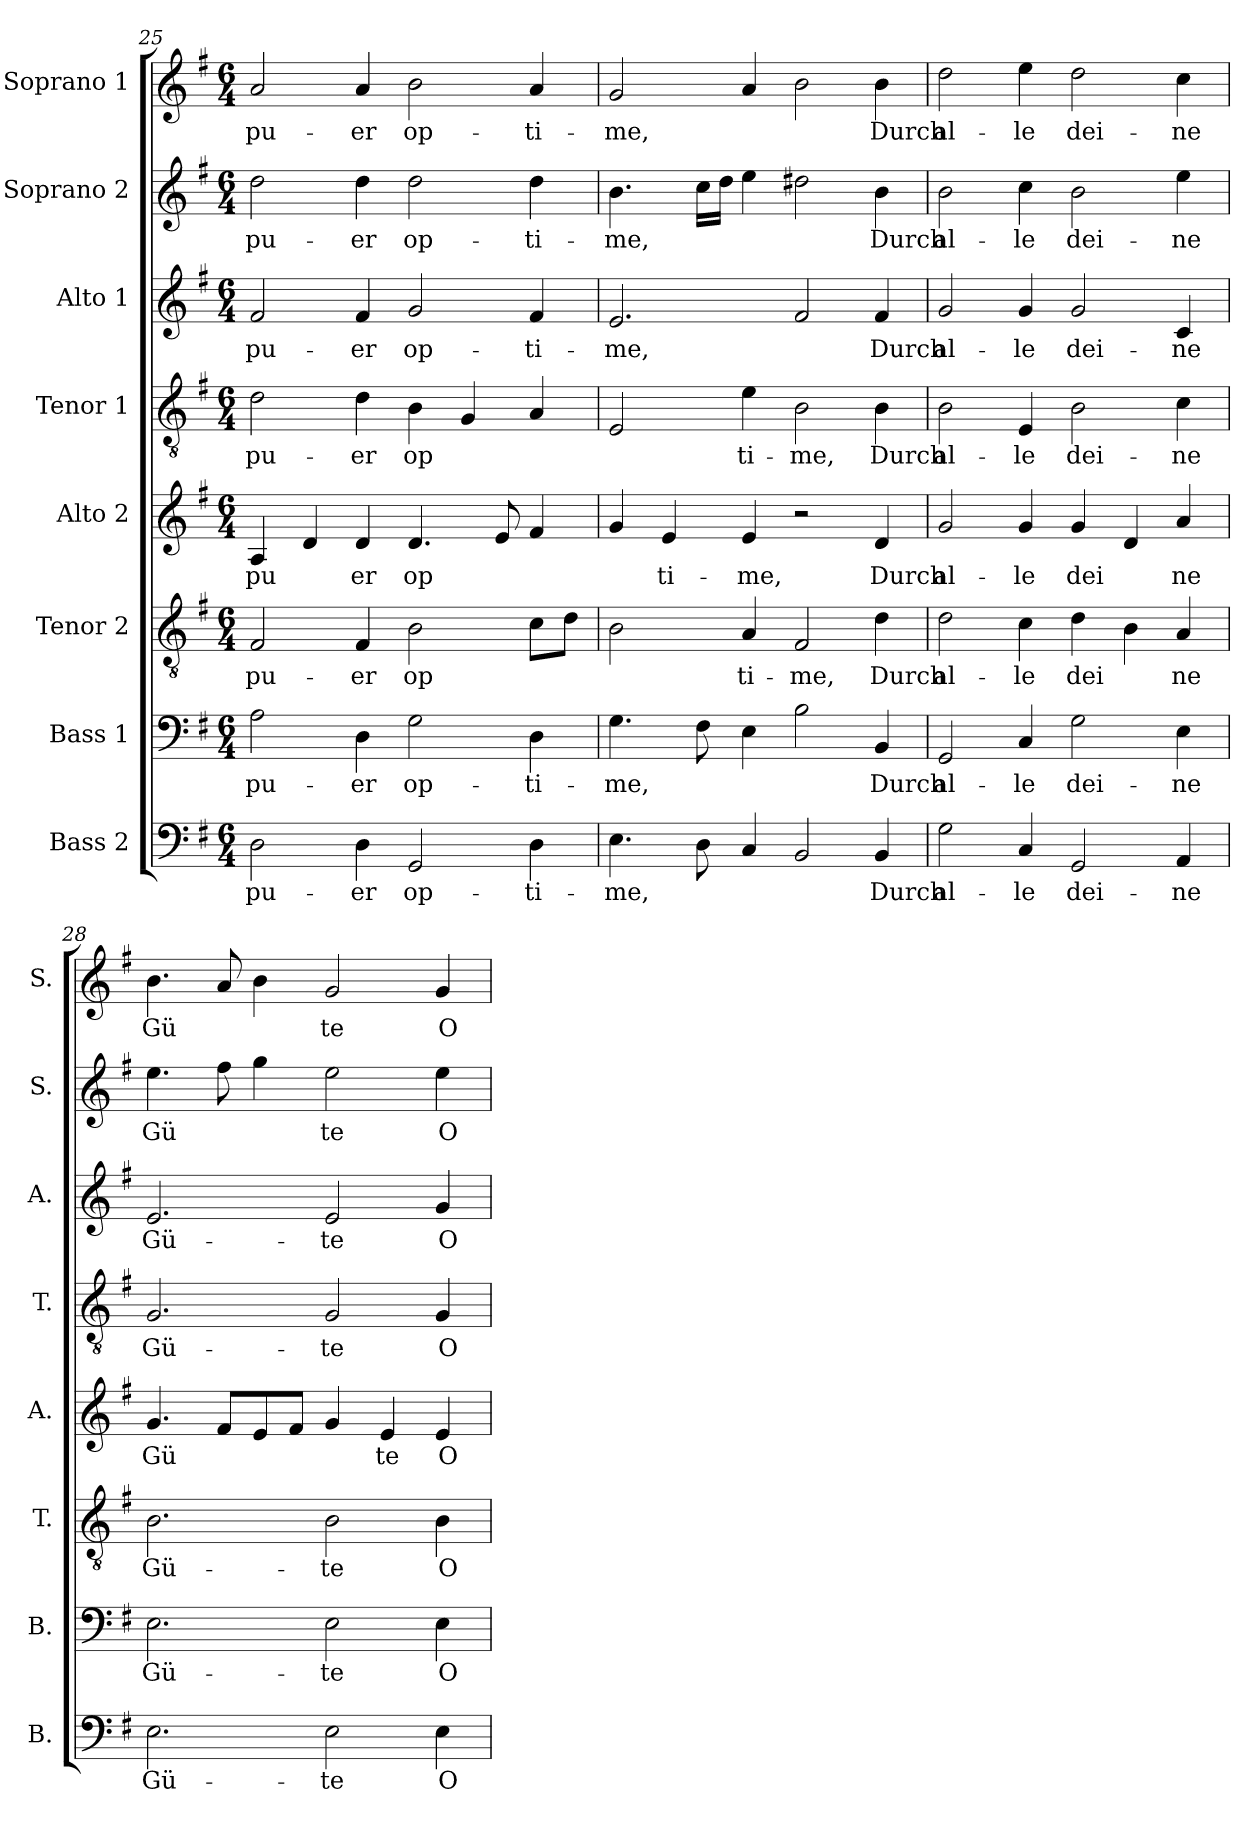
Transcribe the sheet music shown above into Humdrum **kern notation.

**kern	**text	**kern	**text	**kern	**text	**kern	**text	**kern	**text	**kern	**text	**kern	**text	**kern	**text
*part8	*part8	*part7	*part7	*part6	*part6	*part5	*part5	*part4	*part4	*part3	*part3	*part2	*part2	*part1	*part1
*staff8	*staff8	*staff7	*staff7	*staff6	*staff6	*staff5	*staff5	*staff4	*staff4	*staff3	*staff3	*staff2	*staff2	*staff1	*staff1
*I"Bass 2	*	*I"Bass 1	*	*I"Tenor 2	*	*I"Alto 2	*	*I"Tenor 1	*	*I"Alto 1	*	*I"Soprano 2	*	*I"Soprano 1	*
*I'B.	*	*I'B.	*	*I'T.	*	*I'A.	*	*I'T.	*	*I'A.	*	*I'S.	*	*I'S.	*
*clefF4	*	*clefF4	*	*clefGv2	*	*clefG2	*	*clefGv2	*	*clefG2	*	*clefG2	*	*clefG2	*
*k[f#]	*	*k[f#]	*	*k[f#]	*	*k[f#]	*	*k[f#]	*	*k[f#]	*	*k[f#]	*	*k[f#]	*
*G:	*	*G:	*	*G:	*	*G:	*	*G:	*	*G:	*	*G:	*	*G:	*
*M6/4	*	*M6/4	*	*M6/4	*	*M6/4	*	*M6/4	*	*M6/4	*	*M6/4	*	*M6/4	*
=25	=25	=25	=25	=25	=25	=25	=25	=25	=25	=25	=25	=25	=25	=25	=25
!	!LO:LY:b:cj	!	!LO:LY:b:cj	!	!LO:LY:b:cj	!	!LO:LY:b:cj	!	!LO:LY:b:cj	!	!LO:LY:b:cj	!	!LO:LY:b:cj	!	!LO:LY:b:cj
2D\	pu-	2A\	pu-	2F#/	pu-	4A/	-pu-	2d\	pu-	2f#/	pu-	2dd\	pu-	2a/	pu-
!	!	!	!	!	!	!	!LO:LY:b:cj	!	!	!	!	!	!	!	!
.	.	.	.	.	.	4d/	--	.	.	.	.	.	.	.	.
!	!LO:LY:b:cj	!	!LO:LY:b:cj	!	!LO:LY:b:cj	!	!LO:LY:b:cj	!	!LO:LY:b:cj	!	!LO:LY:b:cj	!	!LO:LY:b:cj	!	!LO:LY:b:cj
4D\	-er	4D\	-er	4F#/	-er	4d/	-er	4d\	-er	4f#/	-er	4dd\	-er	4a/	-er
!	!LO:LY:b:cj	!	!LO:LY:b:cj	!	!LO:LY:b:cj	!	!LO:LY:b:cj	!	!LO:LY:b:cj	!	!LO:LY:b:cj	!	!LO:LY:b:cj	!	!LO:LY:b:cj
2GG/	op-	2G\	op-	2B\	op-	4.d/	op-	4B\	op-	2g/	op-	2dd\	op-	2b\	op-
!	!	!	!	!	!	!	!	!	!LO:LY:b:cj	!	!	!	!	!	!
.	.	.	.	.	.	.	.	4G/	--	.	.	.	.	.	.
!	!	!	!	!	!	!	!LO:LY:b:cj	!	!	!	!	!	!	!	!
.	.	.	.	.	.	8e/	--	.	.	.	.	.	.	.	.
!	!LO:LY:b:cj	!	!LO:LY:b:cj	!	!LO:LY:b:cj	!	!LO:LY:b:cj	!	!LO:LY:b:cj	!	!LO:LY:b:cj	!	!LO:LY:b:cj	!	!LO:LY:b:cj
4D\	-ti-	4D\	-ti-	8c\L	--	4f#/	--	4A/	--	4f#/	-ti-	4dd\	-ti-	4a/	-ti-
!	!	!	!	!	!LO:LY:b:cj	!	!	!	!	!	!	!	!	!	!
.	.	.	.	8d\J	--	.	.	.	.	.	.	.	.	.	.
=26	=26	=26	=26	=26	=26	=26	=26	=26	=26	=26	=26	=26	=26	=26	=26
!	!LO:LY:b:cj	!	!LO:LY:b:cj	!	!LO:LY:b:cj	!	!LO:LY:b:cj	!	!LO:LY:b:cj	!	!LO:LY:b:cj	!	!LO:LY:b:cj	!	!LO:LY:b:cj
4.E\	-me,	4.G\	-me,	2B\	--	4g/	--	2E/	--	2.e/	-me,	4.b\	-me,	2g/	-me,
!	!	!	!	!	!	!	!LO:LY:b:cj	!	!	!	!	!	!	!	!
.	.	.	.	.	.	4e/	-ti-	.	.	.	.	.	.	.	.
!	!LO:LY:b:cj	!	!LO:LY:b:cj	!	!	!	!	!	!	!	!	!	!LO:LY:b:cj	!	!
8D\	.	8F#\	.	.	.	.	.	.	.	.	.	16cc\L	.	.	.
!	!	!	!	!	!	!	!	!	!	!	!	!	!LO:LY:b:cj	!	!
.	.	.	.	.	.	.	.	.	.	.	.	16dd\J	.	.	.
!	!LO:LY:b:cj	!	!LO:LY:b:cj	!	!LO:LY:b:cj	!	!LO:LY:b:cj	!	!LO:LY:b:cj	!	!	!	!LO:LY:b:cj	!	!LO:LY:b:cj
4C/	.	4E\	.	4A/	-ti-	4e/	-me,	4e\	-ti-	.	.	4ee\	.	4a/	.
!	!LO:LY:b:cj	!	!LO:LY:b:cj	!	!LO:LY:b:cj	!	!	!	!LO:LY:b:cj	!	!LO:LY:b:cj	!	!LO:LY:b:cj	!	!LO:LY:b:cj
2BB/	.	2B\	.	2F#/	-me,	2r	.	2B\	-me,	2f#/	.	2dd#X\	.	2b\	.
!	!LO:LY:b:cj	!	!LO:LY:b:cj	!	!LO:LY:b:cj	!	!LO:LY:b:cj	!	!LO:LY:b:cj	!	!LO:LY:b:cj	!	!LO:LY:b:cj	!	!LO:LY:b:cj
4BB/	Durch	4BB/	Durch	4d\	Durch	4d/	Durch	4B\	Durch	4f#/	Durch	4b\	Durch	4b\	Durch
!!LO:PB:g=z
=27	=27	=27	=27	=27	=27	=27	=27	=27	=27	=27	=27	=27	=27	=27	=27
!	!LO:LY:b:cj	!	!LO:LY:b:cj	!	!LO:LY:b:cj	!	!LO:LY:b:cj	!	!LO:LY:b:cj	!	!LO:LY:b:cj	!	!LO:LY:b:cj	!	!LO:LY:b:cj
2G\	al-	2GG/	al-	2d\	al-	2g/	al-	2B\	al-	2g/	al-	2b\	al-	2dd\	al-
!	!LO:LY:b:cj	!	!LO:LY:b:cj	!	!LO:LY:b:cj	!	!LO:LY:b:cj	!	!LO:LY:b:cj	!	!LO:LY:b:cj	!	!LO:LY:b:cj	!	!LO:LY:b:cj
4C/	-le	4C/	-le	4c\	-le	4g/	-le	4E/	-le	4g/	-le	4cc\	-le	4ee\	-le
!	!LO:LY:b:cj	!	!LO:LY:b:cj	!	!LO:LY:b:cj	!	!LO:LY:b:cj	!	!LO:LY:b:cj	!	!LO:LY:b:cj	!	!LO:LY:b:cj	!	!LO:LY:b:cj
2GG/	dei-	2G\	dei-	4d\	dei-	4g/	dei-	2B\	dei-	2g/	dei-	2b\	dei-	2dd\	dei-
!	!	!	!	!	!LO:LY:b:cj	!	!LO:LY:b:cj	!	!	!	!	!	!	!	!
.	.	.	.	4B\	--	4d/	--	.	.	.	.	.	.	.	.
!	!LO:LY:b:cj	!	!LO:LY:b:cj	!	!LO:LY:b:cj	!	!LO:LY:b:cj	!	!LO:LY:b:cj	!	!LO:LY:b:cj	!	!LO:LY:b:cj	!	!LO:LY:b:cj
4AA/	-ne	4E\	-ne	4A/	-ne	4a/	-ne	4c\	-ne	4c/	-ne	4ee\	-ne	4cc\	-ne
=28	=28	=28	=28	=28	=28	=28	=28	=28	=28	=28	=28	=28	=28	=28	=28
!	!LO:LY:b:cj	!	!LO:LY:b:cj	!	!LO:LY:b:cj	!	!LO:LY:b:cj	!	!LO:LY:b:cj	!	!LO:LY:b:cj	!	!LO:LY:b:cj	!	!LO:LY:b:cj
2.E\	Gü-	2.E\	Gü-	2.B\	Gü-	4.g/	Gü-	2.G/	Gü-	2.e/	Gü-	4.ee\	Gü-	4.b\	Gü-
!	!	!	!	!	!	!	!LO:LY:b:cj	!	!	!	!	!	!LO:LY:b:cj	!	!LO:LY:b:cj
.	.	.	.	.	.	8f#/L	--	.	.	.	.	8ff#\	--	8a/	--
!	!	!	!	!	!	!	!LO:LY:b:cj	!	!	!	!	!	!LO:LY:b:cj	!	!LO:LY:b:cj
.	.	.	.	.	.	8e/	--	.	.	.	.	4gg\	--	4b\	--
!	!	!	!	!	!	!	!LO:LY:b:cj	!	!	!	!	!	!	!	!
.	.	.	.	.	.	8f#/J	--	.	.	.	.	.	.	.	.
!	!LO:LY:b:cj	!	!LO:LY:b:cj	!	!LO:LY:b:cj	!	!LO:LY:b:cj	!	!LO:LY:b:cj	!	!LO:LY:b:cj	!	!LO:LY:b:cj	!	!LO:LY:b:cj
2E\	-te	2E\	-te	2B\	-te	4g/	--	2G/	-te	2e/	-te	2ee\	-te	2g/	-te
!	!	!	!	!	!	!	!LO:LY:b:cj	!	!	!	!	!	!	!	!
.	.	.	.	.	.	4e/	-te	.	.	.	.	.	.	.	.
!	!LO:LY:b:cj	!	!LO:LY:b:cj	!	!LO:LY:b:cj	!	!LO:LY:b:cj	!	!LO:LY:b:cj	!	!LO:LY:b:cj	!	!LO:LY:b:cj	!	!LO:LY:b:cj
4E\	O	4E\	O	4B\	O	4e/	O	4G/	O	4g/	O	4ee\	O	4g/	O
=	=	=	=	=	=	=	=	=	=	=	=	=	=	=	=
*-	*-	*-	*-	*-	*-	*-	*-	*-	*-	*-	*-	*-	*-	*-	*-
